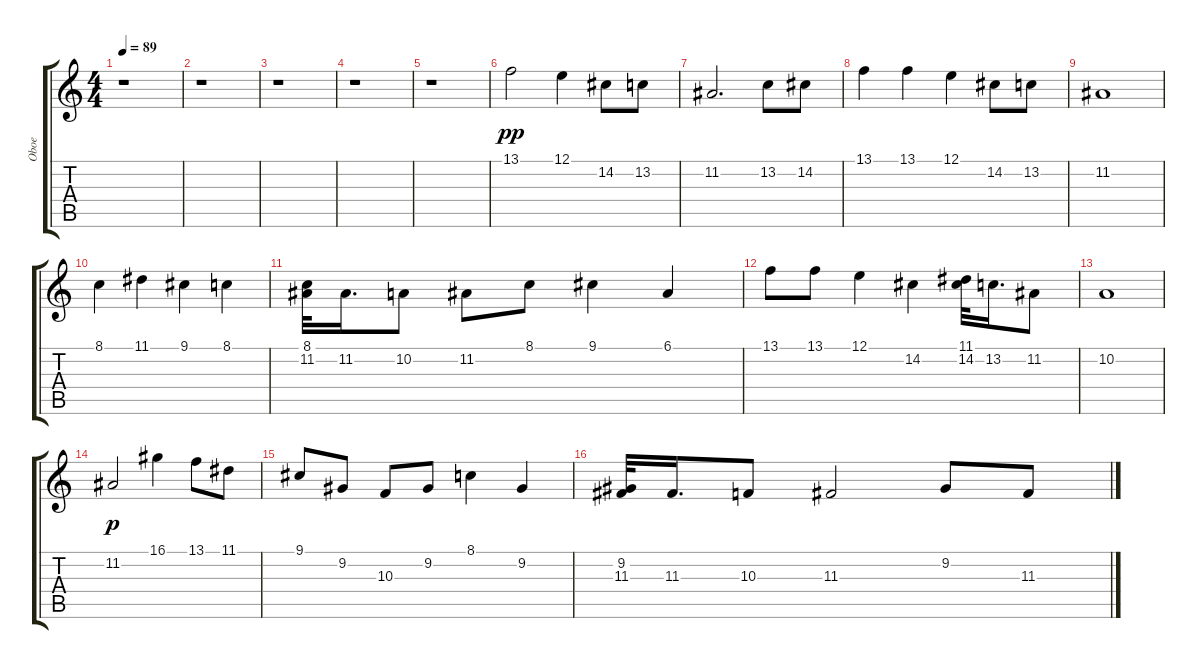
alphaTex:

\track ("Oboe" "Oboe") {instrument oboe}
\staff {score tabs}
\tuning (E4 B3 G3 D3 A2 E2) {hide}
\ts (4 4)
\tempo 89
\clef g2
\ks c
r.1{dy pp} |
r.1 |
r.1 |
r.1 |
r.1 |
13.1.2 12.1.4 14.2.8 13.2.8 |
11.2.2{d} 13.2.8 14.2.8 |
13.1.4 13.1.4 12.1.4 14.2.8 13.2.8 |
11.2.1 |
8.1.4 11.1.4 9.1.4 8.1.4 |
(8.1 11.2).32 11.2.16{d} 10.2.8 11.2.8 8.1.8 9.1.4 6.1.4 |
13.1.8 13.1.8 12.1.4 14.2.4 (11.1 14.2).32 13.2.16{d} 11.2.8 |
10.2.1 |
11.2.2{dy p} 16.1.4 13.1.8 11.1.8 |
9.1.8 9.2.8 10.3.8 9.2.8 8.1.4 9.2.4 |
(9.2 11.3).32 11.3.16{d} 10.3.8 11.3.2 9.2.8 11.3.8
